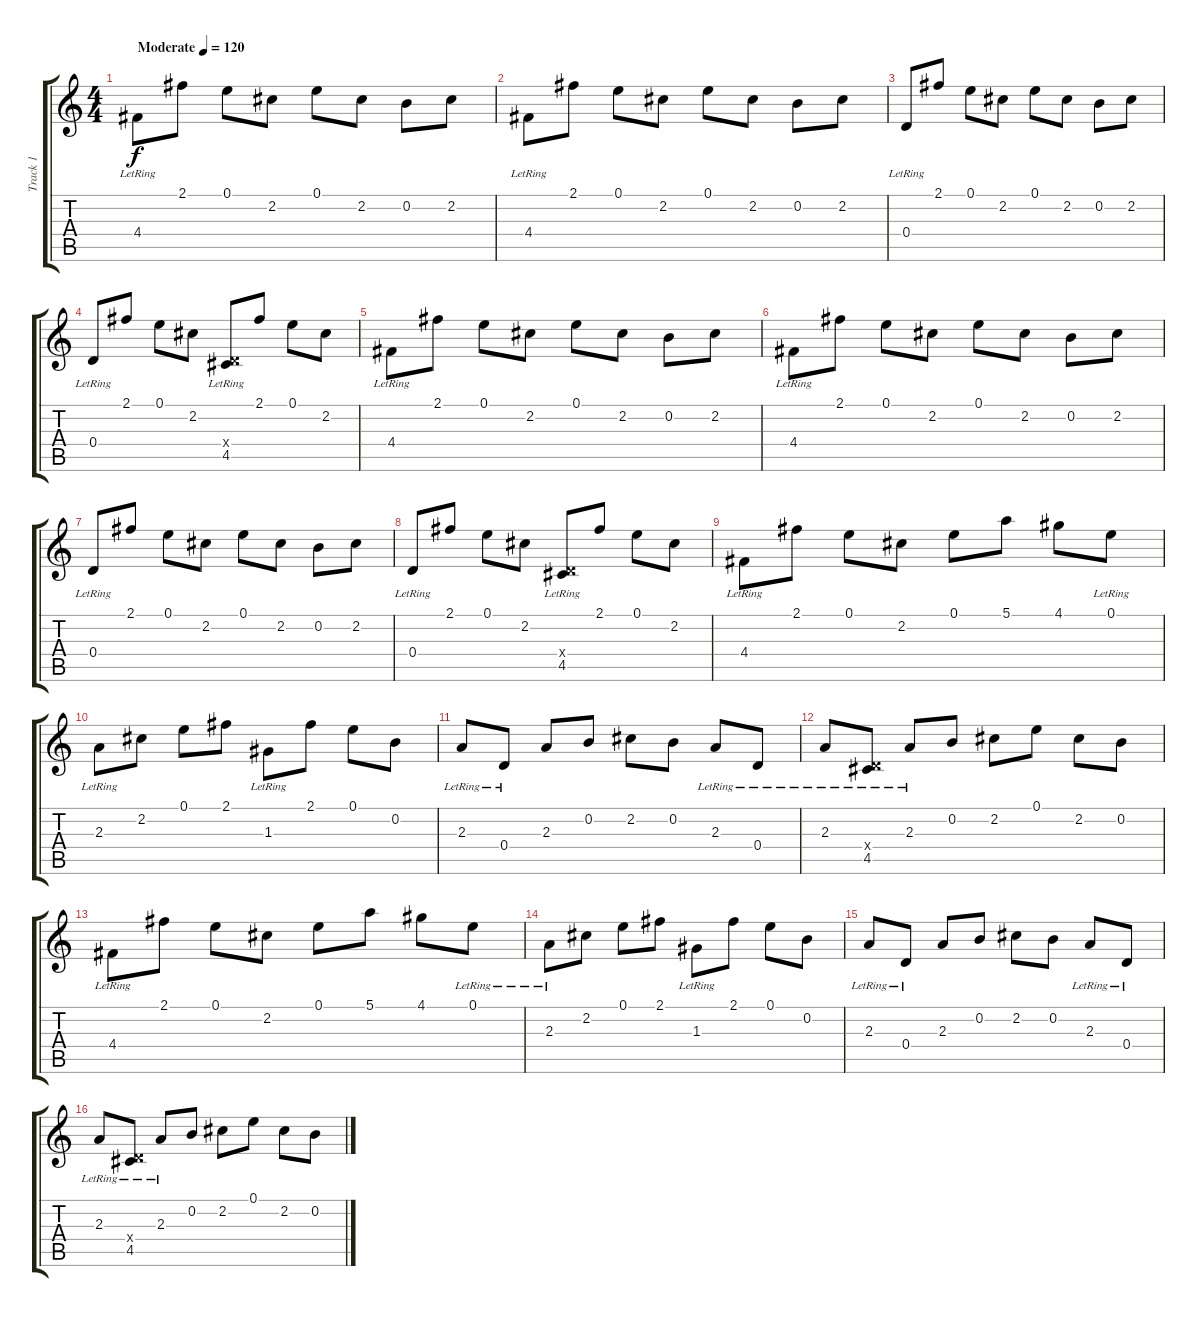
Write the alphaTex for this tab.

\track ("Track 1" "Track 1") {instrument acousticguitarsteel}
\staff {score tabs}
\tuning (E4 B3 G3 D3 A2 E2) {hide}
\ts (4 4)
\tempo (120 "Moderate")
\clef g2
\ks c
4.4{lr}.8{dy f instrument acousticguitarsteel} 2.1.8 0.1.8 2.2.8 0.1.8 2.2.8 0.2.8 2.2.8 |
4.4{lr}.8 2.1.8 0.1.8 2.2.8 0.1.8 2.2.8 0.2.8 2.2.8 |
0.4{lr}.8 2.1.8 0.1.8 2.2.8 0.1.8 2.2.8 0.2.8 2.2.8 |
0.4{lr}.8 2.1.8 0.1.8 2.2.8 (0.4{x} 4.5{lr}).8 2.1.8 0.1.8 2.2.8 |
4.4{lr}.8 2.1.8 0.1.8 2.2.8 0.1.8 2.2.8 0.2.8 2.2.8 |
4.4{lr}.8 2.1.8 0.1.8 2.2.8 0.1.8 2.2.8 0.2.8 2.2.8 |
0.4{lr}.8 2.1.8 0.1.8 2.2.8 0.1.8 2.2.8 0.2.8 2.2.8 |
0.4{lr}.8 2.1.8 0.1.8 2.2.8 (0.4{x} 4.5{lr}).8 2.1.8 0.1.8 2.2.8 |
4.4{lr}.8 2.1.8 0.1.8 2.2.8 0.1.8 5.1.8 4.1.8 0.1{lr}.8 |
2.3{lr}.8 2.2.8 0.1.8 2.1.8 1.3{lr}.8 2.1.8 0.1.8 0.2.8 |
2.3{lr}.8 0.4{lr}.8 2.3.8 0.2.8 2.2.8 0.2.8 2.3{lr}.8 0.4{lr}.8 |
2.3{lr}.8 (0.4{x} 4.5{lr}).8 2.3{lr}.8 0.2.8 2.2.8 0.1.8 2.2.8 0.2.8 |
4.4{lr}.8 2.1.8 0.1.8 2.2.8 0.1.8 5.1.8 4.1.8 0.1{lr}.8 |
2.3{lr}.8 2.2.8 0.1.8 2.1.8 1.3{lr}.8 2.1.8 0.1.8 0.2.8 |
2.3{lr}.8 0.4{lr}.8 2.3.8 0.2.8 2.2.8 0.2.8 2.3{lr}.8 0.4{lr}.8 |
2.3{lr}.8 (0.4{x} 4.5{lr}).8 2.3{lr}.8 0.2.8 2.2.8 0.1.8 2.2.8 0.2.8
